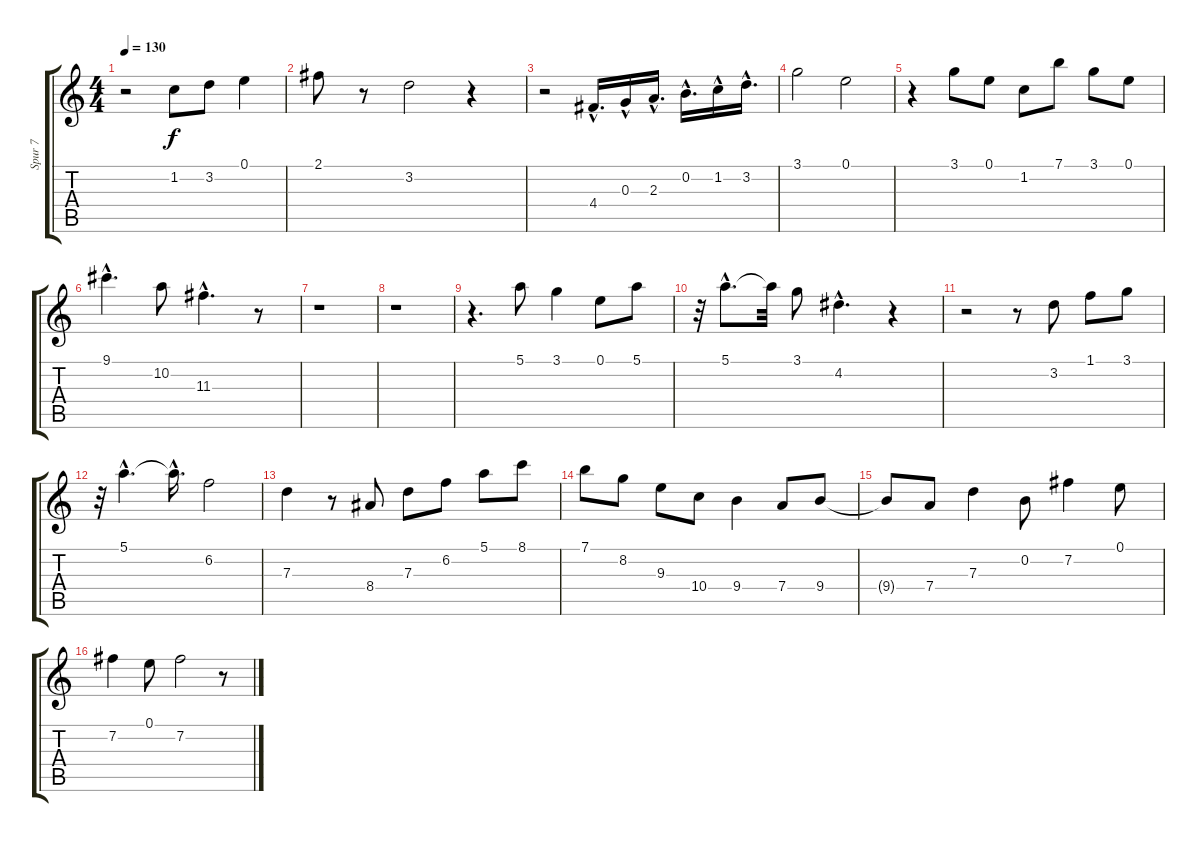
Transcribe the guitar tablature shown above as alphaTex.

\track ("Spur 7" "Spur 7") {instrument electricguitarjazz}
\staff {score tabs}
\tuning (E4 B3 G3 D3 A2 E2) {hide}
\ts (4 4)
\tempo 130
\clef g2
\ks c
r.2{dy f} 1.2.8 3.2.8 0.1.4 |
2.1.8 r.8 3.2.2 r.4 |
r.2 4.4{hac}.16{d} 0.3{hac}.16 2.3{hac}.16{d} 0.2{hac}.16{d} 1.2{hac}.16 3.2{hac}.16{d} |
3.1.2 0.1.2 |
r.4 3.1.8 0.1.8 1.2.8 7.1.8 3.1.8 0.1.8 |
9.1{hac}.4{d} 10.2.8 11.3{hac}.4{d} r.8 |
r.1 |
r.1 |
r.4{d} 5.1.8 3.1.4 0.1.8 5.1.8 |
r.32 5.1{hac}.8{d} 5.1{t}.32 3.1.8 4.2{hac}.4{d} r.4 |
r.2 r.8 3.2.8 1.1.8 3.1.8 |
r.32 5.1{hac}.4{d} 5.1{hac t}.16{d} 6.2.2 |
7.3.4 r.8 8.4.8 7.3.8 6.2.8 5.1.8 8.1.8 |
7.1.8 8.2.8 9.3.8 10.4.8 9.4.4 7.4.8 9.4.8 |
9.4{t}.8 7.4.8 7.3.4 0.2.8 7.2.4 0.1.8 |
7.2.4 0.1.8 7.2.2 r.8
